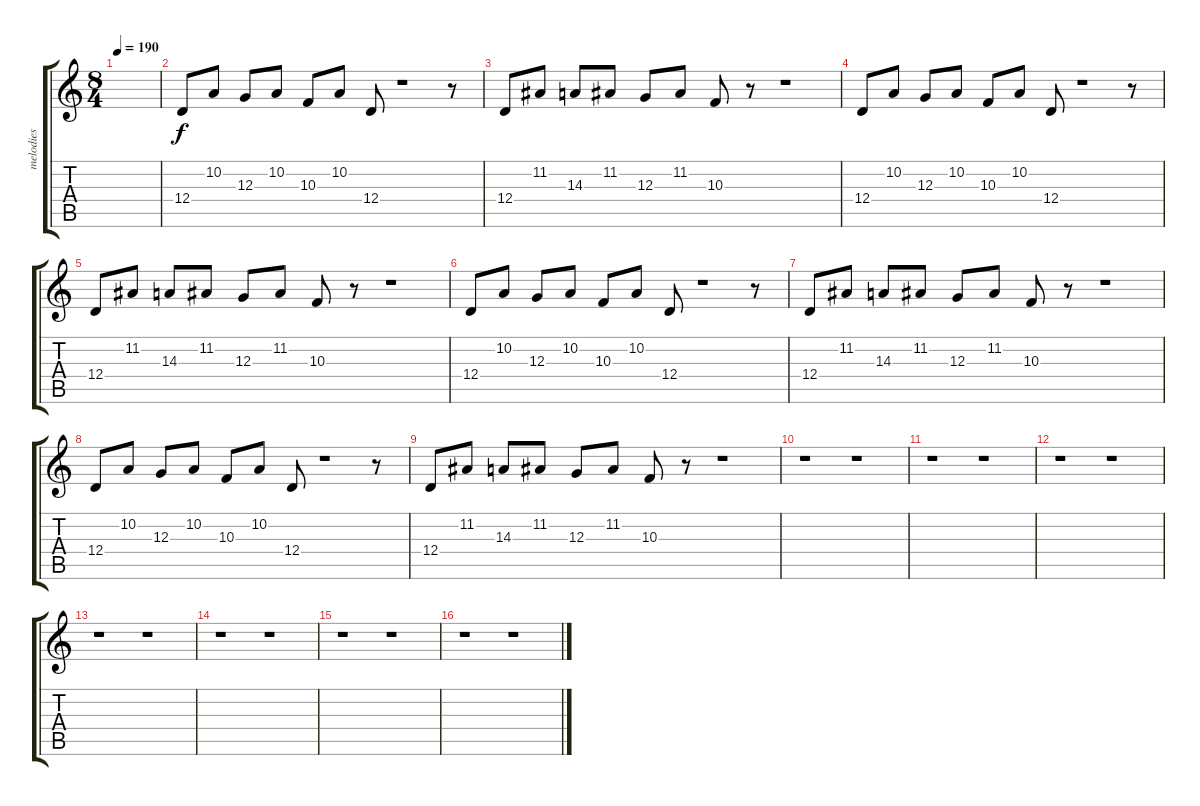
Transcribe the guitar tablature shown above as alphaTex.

\track ("melodies" "melodies") {instrument brightacousticpiano}
\staff {score tabs}
\tuning (E4 B3 G3 D3 A2 E2) {hide}
\ts (8 4)
\tempo 190
\clef g2
\ks c
|
12.4.8{volume 12 instrument lead3calliope} 10.2.8 12.3.8 10.2.8 10.3.8 10.2.8 12.4.8 r.1 r.8 |
12.4.8 11.2.8 14.3.8 11.2.8 12.3.8 11.2.8 10.3.8 r.8 r.1 |
12.4.8{instrument lead3calliope} 10.2.8 12.3.8 10.2.8 10.3.8 10.2.8 12.4.8 r.1 r.8 |
12.4.8 11.2.8 14.3.8 11.2.8 12.3.8 11.2.8 10.3.8 r.8 r.1 |
12.4.8{volume 12 instrument lead3calliope} 10.2.8 12.3.8 10.2.8 10.3.8 10.2.8 12.4.8 r.1 r.8 |
12.4.8 11.2.8 14.3.8 11.2.8 12.3.8 11.2.8 10.3.8 r.8 r.1 |
12.4.8{instrument lead3calliope} 10.2.8 12.3.8 10.2.8 10.3.8 10.2.8 12.4.8 r.1 r.8 |
12.4.8 11.2.8 14.3.8 11.2.8 12.3.8 11.2.8 10.3.8 r.8 r.1 |
r.1 r.1 |
r.1 r.1 |
r.1 r.1 |
r.1 r.1 |
r.1 r.1 |
r.1 r.1 |
r.1 r.1
